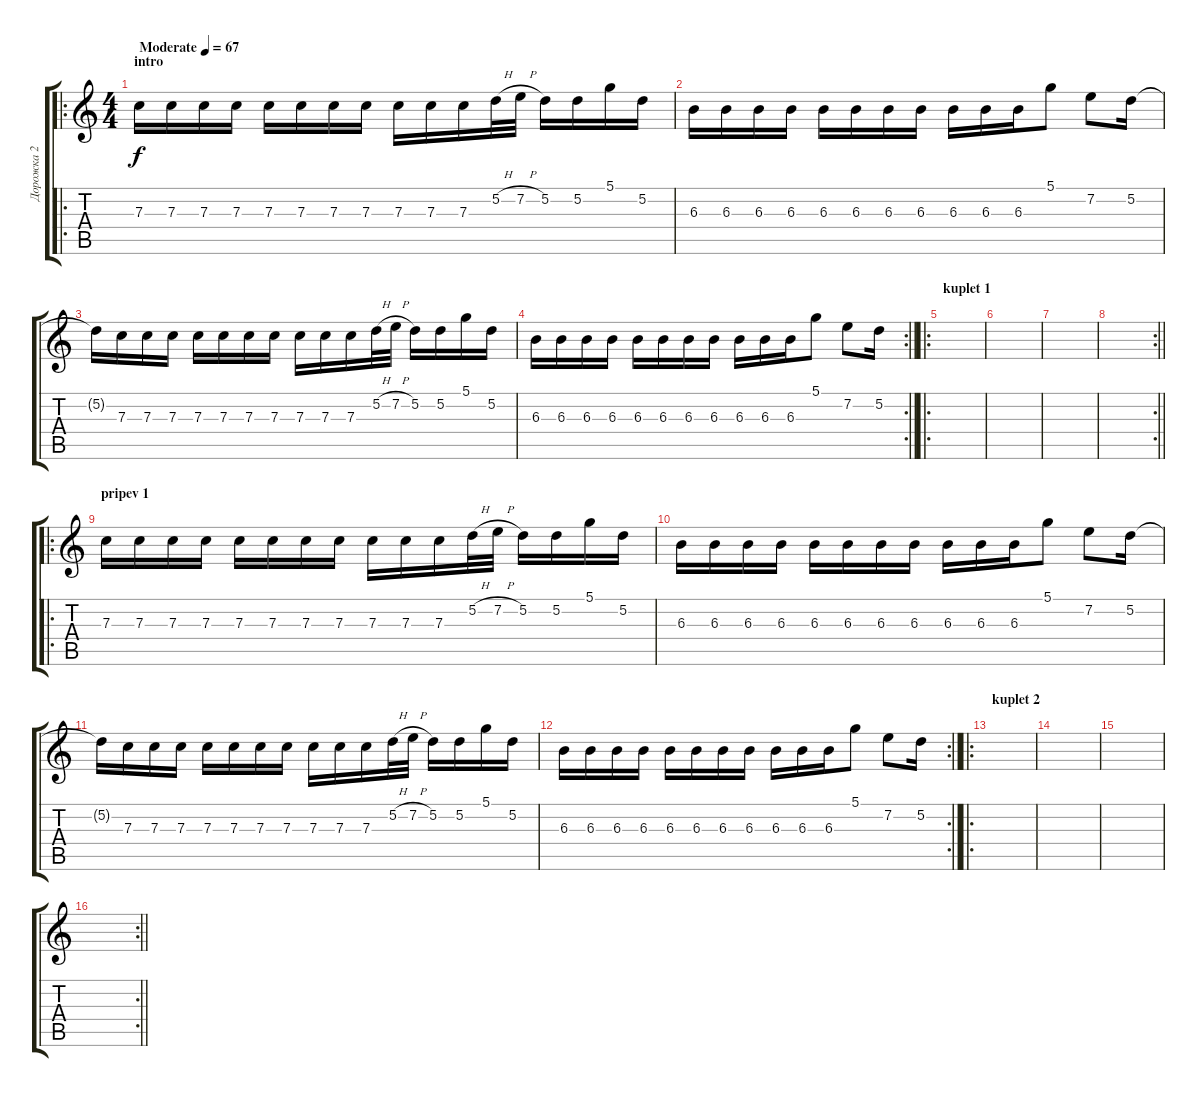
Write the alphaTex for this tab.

\track ("Дорожка 2" "Дорожка 2") {instrument distortionguitar}
\staff {score tabs}
\tuning (D4 A3 F3 C3 G2 C2) {hide}
\ro
\ts (4 4)
\section ("" "intro")
\tempo (67 "Moderate")
\clef g2
\ks c
7.3.16{dy f instrument distortionguitar} 7.3.16 7.3.16 7.3.16 7.3.16 7.3.16 7.3.16 7.3.16 7.3.16 7.3.16 7.3.16 5.2{h}.32 7.2{h}.32 5.2.16 5.2.16 5.1.16 5.2.16 |
6.3.16 6.3.16 6.3.16 6.3.16 6.3.16 6.3.16 6.3.16 6.3.16 6.3.16 6.3.16 6.3.16 5.1.8 7.2.8 5.2.16 |
5.2{t}.16 7.3.16 7.3.16 7.3.16 7.3.16 7.3.16 7.3.16 7.3.16 7.3.16 7.3.16 7.3.16 5.2{h}.32 7.2{h}.32 5.2.16 5.2.16 5.1.16 5.2.16 |
\rc 2
\barLineRight lightlight
6.3.16 6.3.16 6.3.16 6.3.16 6.3.16 6.3.16 6.3.16 6.3.16 6.3.16 6.3.16 6.3.16 5.1.8 7.2.8 5.2.16 |
\ro
\section ("" "kuplet 1")
|
|
|
\rc 2
\barLineRight lightlight
|
\ro
\section ("" "pripev 1")
7.3.16 7.3.16 7.3.16 7.3.16 7.3.16 7.3.16 7.3.16 7.3.16 7.3.16 7.3.16 7.3.16 5.2{h}.32 7.2{h}.32 5.2.16 5.2.16 5.1.16 5.2.16 |
6.3.16 6.3.16 6.3.16 6.3.16 6.3.16 6.3.16 6.3.16 6.3.16 6.3.16 6.3.16 6.3.16 5.1.8 7.2.8 5.2.16 |
5.2{t}.16 7.3.16 7.3.16 7.3.16 7.3.16 7.3.16 7.3.16 7.3.16 7.3.16 7.3.16 7.3.16 5.2{h}.32 7.2{h}.32 5.2.16 5.2.16 5.1.16 5.2.16 |
\rc 2
\barLineRight lightlight
6.3.16 6.3.16 6.3.16 6.3.16 6.3.16 6.3.16 6.3.16 6.3.16 6.3.16 6.3.16 6.3.16 5.1.8 7.2.8 5.2.16 |
\ro
\section ("" "kuplet 2")
|
|
|
\rc 2
\barLineRight lightlight
